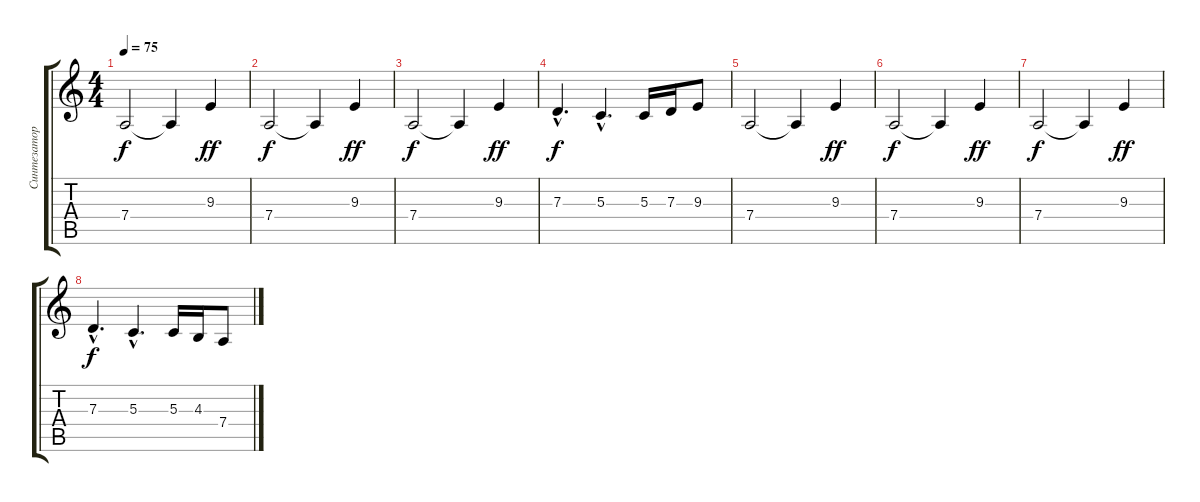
\track ("Cинтезатор" "Cинтезатор") {instrument stringensemble2}
\staff {score tabs}
\tuning (E4 B3 G3 D3 A2 E2) {hide}
\ts (4 4)
\tempo 75
\clef g2
\ks c
7.4.2{dy f instrument stringensemble2} 7.4{t}.4 9.3.4{dy ff} |
7.4.2{dy f} 7.4{t}.4 9.3.4{dy ff} |
7.4.2{dy f} 7.4{t}.4 9.3.4{dy ff} |
7.3{hac}.4{d dy f} 5.3{hac}.4{d} 5.3.16 7.3.16 9.3.8 |
7.4.2 7.4{t}.4 9.3.4{dy ff} |
7.4.2{dy f} 7.4{t}.4 9.3.4{dy ff} |
7.4.2{dy f} 7.4{t}.4 9.3.4{dy ff} |
7.3{hac}.4{d dy f} 5.3{hac}.4{d} 5.3.16 4.3.16 7.4.8
